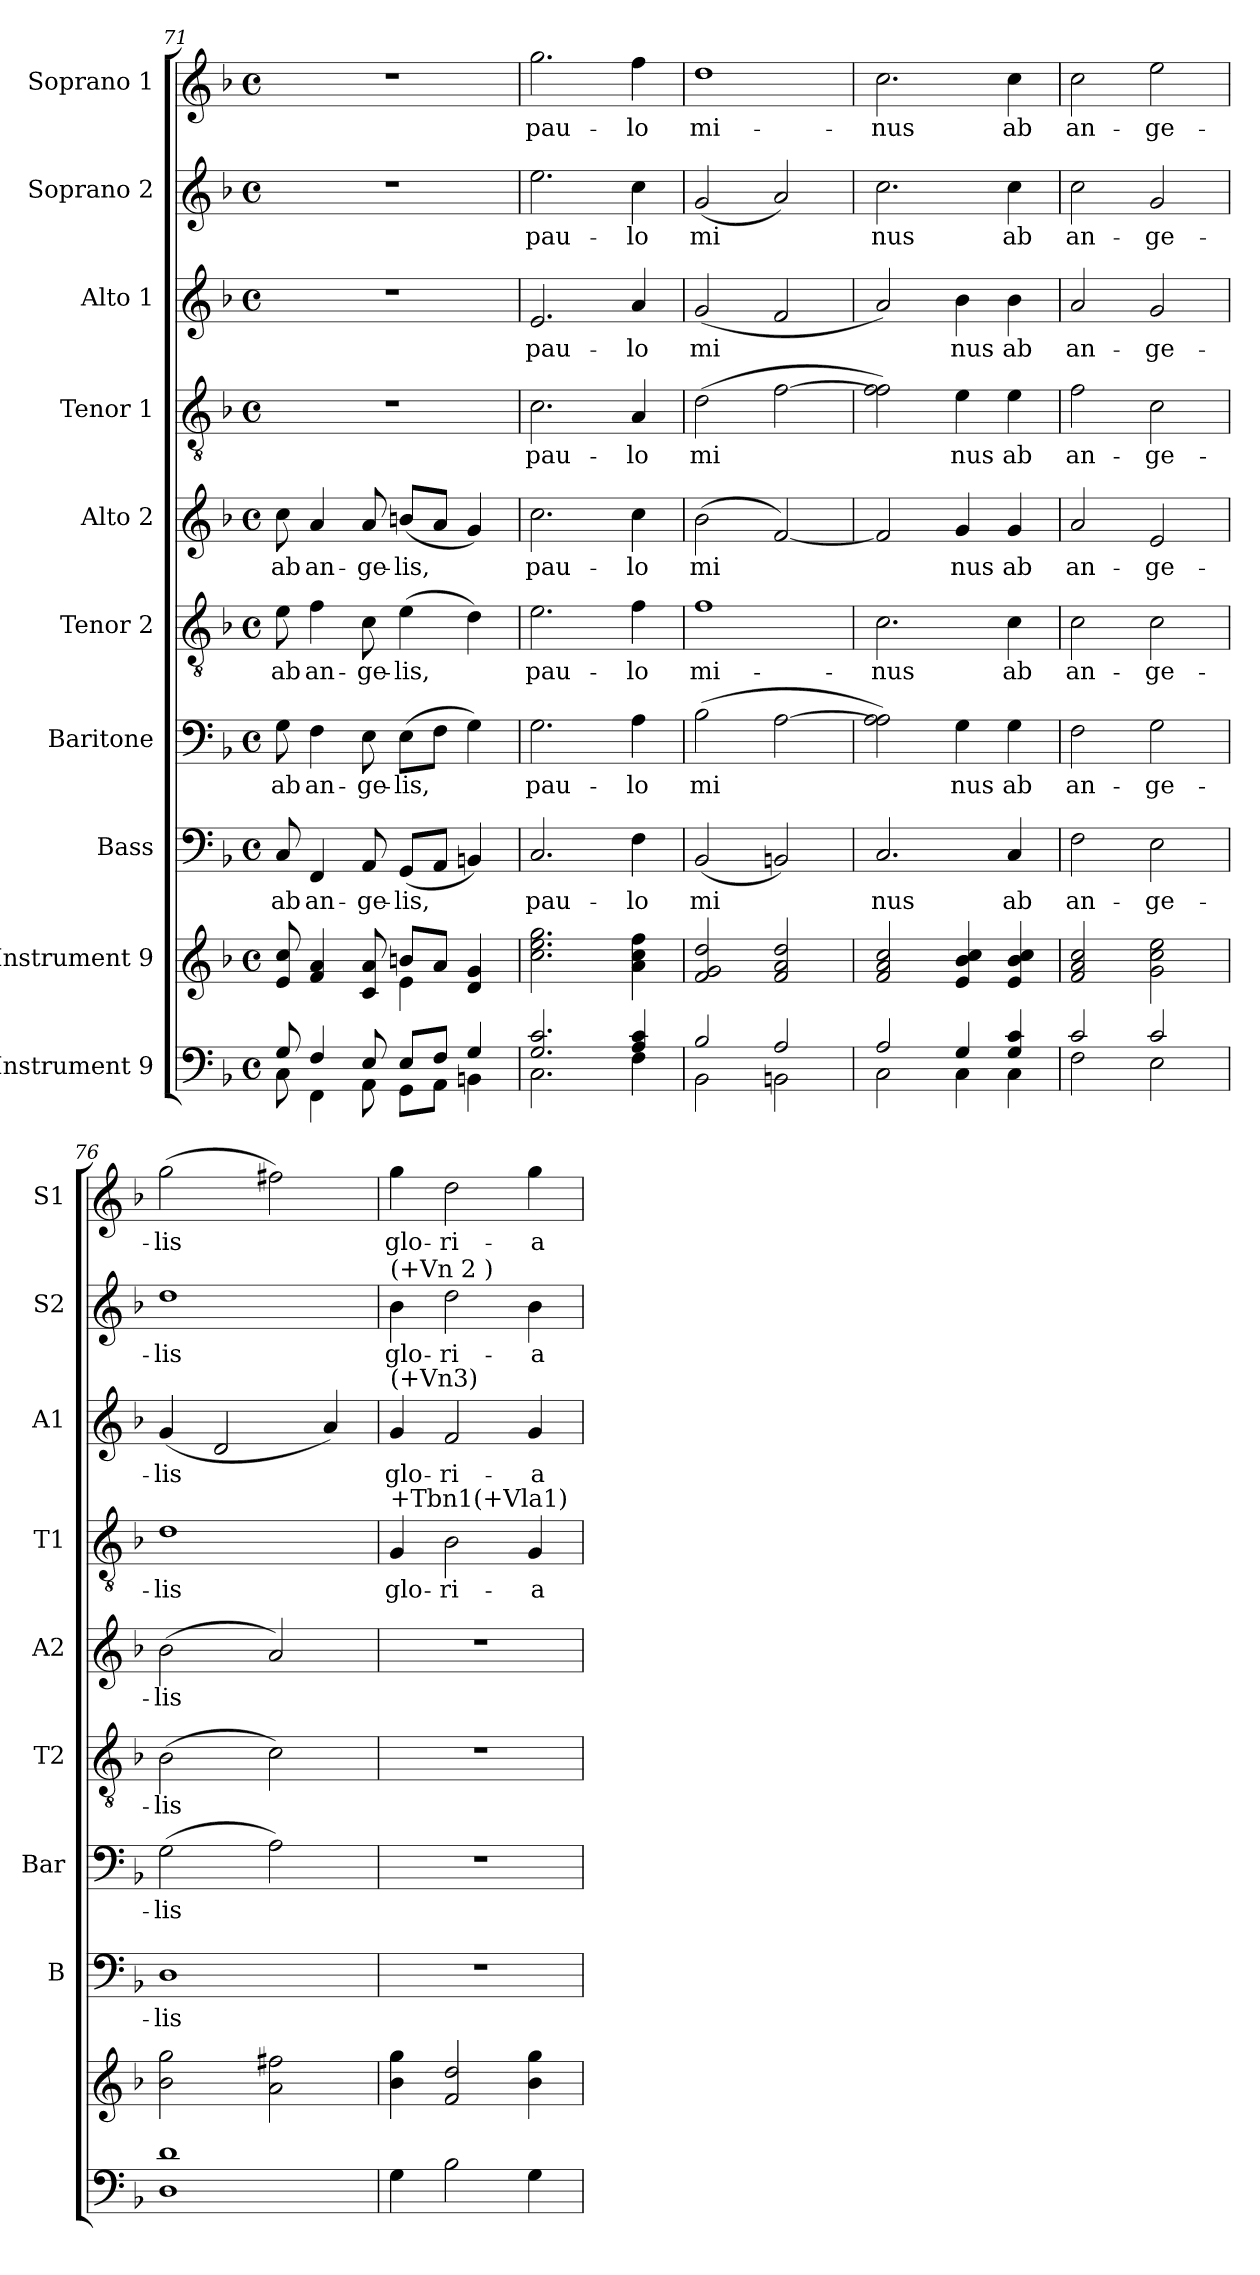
**kern	**kern	**kern	**text	**kern	**text	**kern	**text	**kern	**text	**kern	**text	**kern	**text	**kern	**text	**kern	**text
*part10	*part9	*part8	*part8	*part7	*part7	*part6	*part6	*part5	*part5	*part4	*part4	*part3	*part3	*part2	*part2	*part1	*part1
*staff10	*staff9	*staff8	*staff8	*staff7	*staff7	*staff6	*staff6	*staff5	*staff5	*staff4	*staff4	*staff3	*staff3	*staff2	*staff2	*staff1	*staff1
*I"Instrument 9	*I"Instrument 9	*I"Bass	*	*I"Baritone	*	*I"Tenor 2	*	*I"Alto 2	*	*I"Tenor 1	*	*I"Alto 1	*	*I"Soprano 2	*	*I"Soprano 1	*
*	*	*I'B	*	*I'Bar	*	*I'T2	*	*I'A2	*	*I'T1	*	*I'A1	*	*I'S2	*	*I'S1	*
*clefF4	*clefG2	*clefF4	*	*clefF4	*	*clefGv2	*	*clefG2	*	*clefGv2	*	*clefG2	*	*clefG2	*	*clefG2	*
*	*	*ITrd-3c-5	*	*ITrd-3c-5	*	*ITrd-3c-5	*	*ITrd-3c-5	*	*ITrd-3c-5	*	*ITrd-3c-5	*	*ITrd-3c-5	*	*ITrd-3c-5	*
*k[b-]	*k[b-]	*k[b-e-]	*	*k[b-e-]	*	*k[b-e-]	*	*k[b-e-]	*	*k[b-e-]	*	*k[b-e-]	*	*k[b-e-]	*	*k[b-e-]	*
*F:	*F:	*B-:	*	*B-:	*	*B-:	*	*B-:	*	*B-:	*	*B-:	*	*B-:	*	*B-:	*
*M4/4	*M4/4	*M4/4	*	*M4/4	*	*M4/4	*	*M4/4	*	*M4/4	*	*M4/4	*	*M4/4	*	*M4/4	*
*met(c)	*met(c)	*met(c)	*	*met(c)	*	*met(c)	*	*met(c)	*	*met(c)	*	*met(c)	*	*met(c)	*	*met(c)	*
=71	=71	=71	=71	=71	=71	=71	=71	=71	=71	=71	=71	=71	=71	=71	=71	=71	=71
*^	*^	*	*	*	*	*	*	*	*	*	*	*	*	*	*	*	*
!	!	!	!	!	!LO:LY:b:cj	!	!LO:LY:b	!	!LO:LY:b	!	!LO:LY:b:cj	!	!	!	!	!	!	!	!
8G/	8C\	8cc/ 8e/	2ryy	8F/	ab	8c\	ab	8a\	ab	8ff\	ab	1r	.	1r	.	1r	.	1r	.
!	!	!	!	!	!LO:LY:b:cj	!	!LO:LY:b	!	!LO:LY:b	!	!LO:LY:b:cj	!	!	!	!	!	!	!	!
4F/	4FF\	4f/ 4a/	.	4BB-/	an-	4B-\	an-	4b-\	an-	4dd/	an-	.	.	.	.	.	.	.	.
!	!	!	!	!	!LO:LY:b:cj	!	!LO:LY:b	!	!LO:LY:b	!	!LO:LY:b:cj	!	!	!	!	!	!	!	!
8E/	8AA\	8a/ 8c/	.	8D/	-ge-	8A\	-ge-	8f\	-ge-	8dd/	-ge-	.	.	.	.	.	.	.	.
!	!	!	!	!	!LO:LY:b:cj	!	!LO:LY:b	!	!LO:LY:b	!	!LO:LY:b:cj	!	!	!	!	!	!	!	!
8E/L	8GG\L	8bn/L	4e\	(<8C/L	-lis,	(>8A\L	-lis,	(>4a\	-lis,	(<8een/L	-lis,	.	.	.	.	.	.	.	.
!	!	!	!	!	!LO:LY:b:cj	!	!LO:LY:b	!	!	!	!LO:LY:b:cj	!	!	!	!	!	!	!	!
8F/J	8AA\J	8a/J	.	8D/J	.	8B-\J	.	.	.	8dd/J	.	.	.	.	.	.	.	.	.
!	!	!	!	!	!LO:LY:b:cj	!	!LO:LY:b	!	!LO:LY:b	!	!LO:LY:b:cj	!	!	!	!	!	!	!	!
4G/	4BBn\	4g/ 4d/	4ryy	4En/)	.	4c\)	.	4g\)	.	4cc/)	.	.	.	.	.	.	.	.	.
=72	=72	=72	=72	=72	=72	=72	=72	=72	=72	=72	=72	=72	=72	=72	=72	=72	=72	=72	=72
!	!	!	!	!	!LO:LY:b:cj	!	!LO:LY:b	!	!LO:LY:b	!	!LO:LY:b:cj	!	!LO:LY:b	!	!LO:LY:b	!	!LO:LY:b:cj	!	!LO:LY:b
*	*	*v	*v	*	*	*	*	*	*	*	*	*	*	*	*	*	*	*	*
2.G/ 2.c/	2.C\	2.gg\ 2.ee\ 2.cc\	2.F/	pau-	2.c\	pau-	2.a\	pau-	2.ff\	pau-	2.f\	pau-	2.a/	pau-	2.aa\	pau-	2.ccc\	pau-
!	!	!	!	!LO:LY:b:cj	!	!LO:LY:b	!	!LO:LY:b	!	!LO:LY:b:cj	!	!LO:LY:b	!	!LO:LY:b	!	!LO:LY:b:cj	!	!LO:LY:b
4c/ 4A/	4F\	4ff\ 4cc\ 4a\	4B-\	-lo	4d\	-lo	4b-\	-lo	4ff\	-lo	4d/	-lo	4dd/	-lo	4ff\	-lo	4bb-\	-lo
=73	=73	=73	=73	=73	=73	=73	=73	=73	=73	=73	=73	=73	=73	=73	=73	=73	=73	=73
!	!	!	!	!LO:LY:b:cj	!	!LO:LY:b	!	!LO:LY:b	!	!LO:LY:b:cj	!	!LO:LY:b	!	!LO:LY:b	!	!LO:LY:b:cj	!	!LO:LY:b
2B-/	2BB-\	2dd/ 2f/ 2g/	(<2E-/	mi-	(>2e-\	mi-	1b-	mi-	(>2ee-\	mi-	(>2g\	mi-	(<2cc/	mi-	(<2cc/	mi-	1gg	mi-
!	!	!	!	!LO:LY:b:cj	!	!LO:LY:b	!	!	!	!LO:LY:b:cj	!	!LO:LY:b	!	!LO:LY:b	!	!LO:LY:b:cj	!	!
2A/	2BBn\	2a/ 2f/ 2dd/	2En/)	--	[<2d\	--	.	.	[>2b-/)	--	[>2b-\	--	2b-/	--	2dd/)	--	.	.
!!LO:PB:g=z
=74	=74	=74	=74	=74	=74	=74	=74	=74	=74	=74	=74	=74	=74	=74	=74	=74	=74	=74
!	!	!	!	!LO:LY:b:cj	!	!LO:LY:b	!	!LO:LY:b	!	!LO:LY:b:cj	!	!LO:LY:b	!	!LO:LY:b	!	!LO:LY:b:cj	!	!LO:LY:b
2A/	2C\	2cc/ 2f/ 2a/	2.F/	-nus	2d\ 2d\])	--	2.f\	-nus	2b-/]	--	2b-\ 2b-\])	--	2dd/)	--	2.ff\	-nus	2.ff\	-nus
!	!	!	!	!	!	!LO:LY:b	!	!	!	!LO:LY:b:cj	!	!LO:LY:b	!	!LO:LY:b	!	!	!	!
4G/	4C\	4b-/ 4e/ 4cc/	.	.	4c\	-nus	.	.	4cc/	-nus	4a\	-nus	4ee-\	-nus	.	.	.	.
!	!	!	!	!LO:LY:b:cj	!	!LO:LY:b	!	!LO:LY:b	!	!LO:LY:b:cj	!	!LO:LY:b	!	!LO:LY:b	!	!LO:LY:b:cj	!	!LO:LY:b
4c/ 4G/	4C\	4b-/ 4e/ 4cc/	4F/	ab	4c\	ab	4f\	ab	4cc/	ab	4a\	ab	4ee-\	ab	4ff\	ab	4ff\	ab
=75	=75	=75	=75	=75	=75	=75	=75	=75	=75	=75	=75	=75	=75	=75	=75	=75	=75	=75
!	!	!	!	!LO:LY:b:cj	!	!LO:LY:b	!	!LO:LY:b	!	!LO:LY:b:cj	!	!LO:LY:b	!	!LO:LY:b	!	!LO:LY:b:cj	!	!LO:LY:b
2c/	2F\	2a/ 2f/ 2cc/	2B-\	an-	2B-\	an-	2f\	an-	2dd/	an-	2b-\	an-	2dd/	an-	2ff\	an-	2ff\	an-
!	!	!	!	!LO:LY:b:cj	!	!LO:LY:b	!	!LO:LY:b	!	!LO:LY:b:cj	!	!LO:LY:b	!	!LO:LY:b	!	!LO:LY:b:cj	!	!LO:LY:b
2c/	2E\	2cc\ 2g\ 2ee\	2A\	-ge-	2c\	-ge-	2f\	-ge-	2a/	-ge-	2f\	-ge-	2cc/	-ge-	2cc/	-ge-	2aa\	-ge-
=76	=76	=76	=76	=76	=76	=76	=76	=76	=76	=76	=76	=76	=76	=76	=76	=76	=76	=76
!	!	!	!	!LO:LY:b:cj	!	!LO:LY:b	!	!LO:LY:b	!	!LO:LY:b:cj	!	!LO:LY:b	!	!LO:LY:b	!	!LO:LY:b:cj	!	!LO:LY:b
*v	*v	*	*	*	*	*	*	*	*	*	*	*	*	*	*	*	*	*
1D 1d	2b-\ 2gg\	1G	-lis	(>2c\	-lis	(>2e-\	-lis	(>2ee-\	-lis	1g	-lis	(<4cc/	-lis	1gg	-lis	(>2ccc\	-lis
!	!	!	!	!	!	!	!	!	!	!	!	!	!LO:LY:b	!	!	!	!
.	.	.	.	.	.	.	.	.	.	.	.	2g/	.	.	.	.	.
!	!	!	!	!	!LO:LY:b	!	!LO:LY:b	!	!LO:LY:b:cj	!	!	!	!	!	!	!	!LO:LY:b
.	2a\ 2ff#X\	.	.	2d\)	.	2f\)	.	2dd/)	.	.	.	.	.	.	.	2bbn\)	.
!	!	!	!	!	!	!	!	!	!	!	!	!	!LO:LY:b	!	!	!	!
.	.	.	.	.	.	.	.	.	.	.	.	4dd/)	.	.	.	.	.
=77	=77	=77	=77	=77	=77	=77	=77	=77	=77	=77	=77	=77	=77	=77	=77	=77	=77
!	!	!	!	!	!	!	!	!	!	!	!	!	!	!LO:TX:a:t=(+Vn 2 )	!	!	!
!	!	!	!	!	!	!	!	!	!	!	!	!LO:TX:a:t=(+Vn3)	!	!	!	!	!
!	!	!	!	!	!	!	!	!	!	!LO:TX:a:t=+Tbn1(+Vla1)	!	!	!	!	!	!	!
!	!	!	!	!	!	!	!	!	!	!	!LO:LY:b	!	!LO:LY:b	!	!LO:LY:b:cj	!	!LO:LY:b
4G\	4b-\ 4gg\	1r	.	1r	.	1r	.	1r	.	4c/	glo-	4cc/	glo-	4ee-\	glo-	4ccc\	glo-
!	!	!	!	!	!	!	!	!	!	!	!LO:LY:b	!	!LO:LY:b	!	!LO:LY:b:cj	!	!LO:LY:b
2B-\	2f/ 2dd/	.	.	.	.	.	.	.	.	2e-\	-ri-	2b-/	-ri-	2gg\	-ri-	2gg\	-ri-
!	!	!	!	!	!	!	!	!	!	!	!LO:LY:b	!	!LO:LY:b	!	!LO:LY:b:cj	!	!LO:LY:b
4G\	4b-\ 4gg\	.	.	.	.	.	.	.	.	4c/	-a	4cc/	-a	4ee-\	-a	4ccc\	-a
=	=	=	=	=	=	=	=	=	=	=	=	=	=	=	=	=	=
*-	*-	*-	*-	*-	*-	*-	*-	*-	*-	*-	*-	*-	*-	*-	*-	*-	*-
